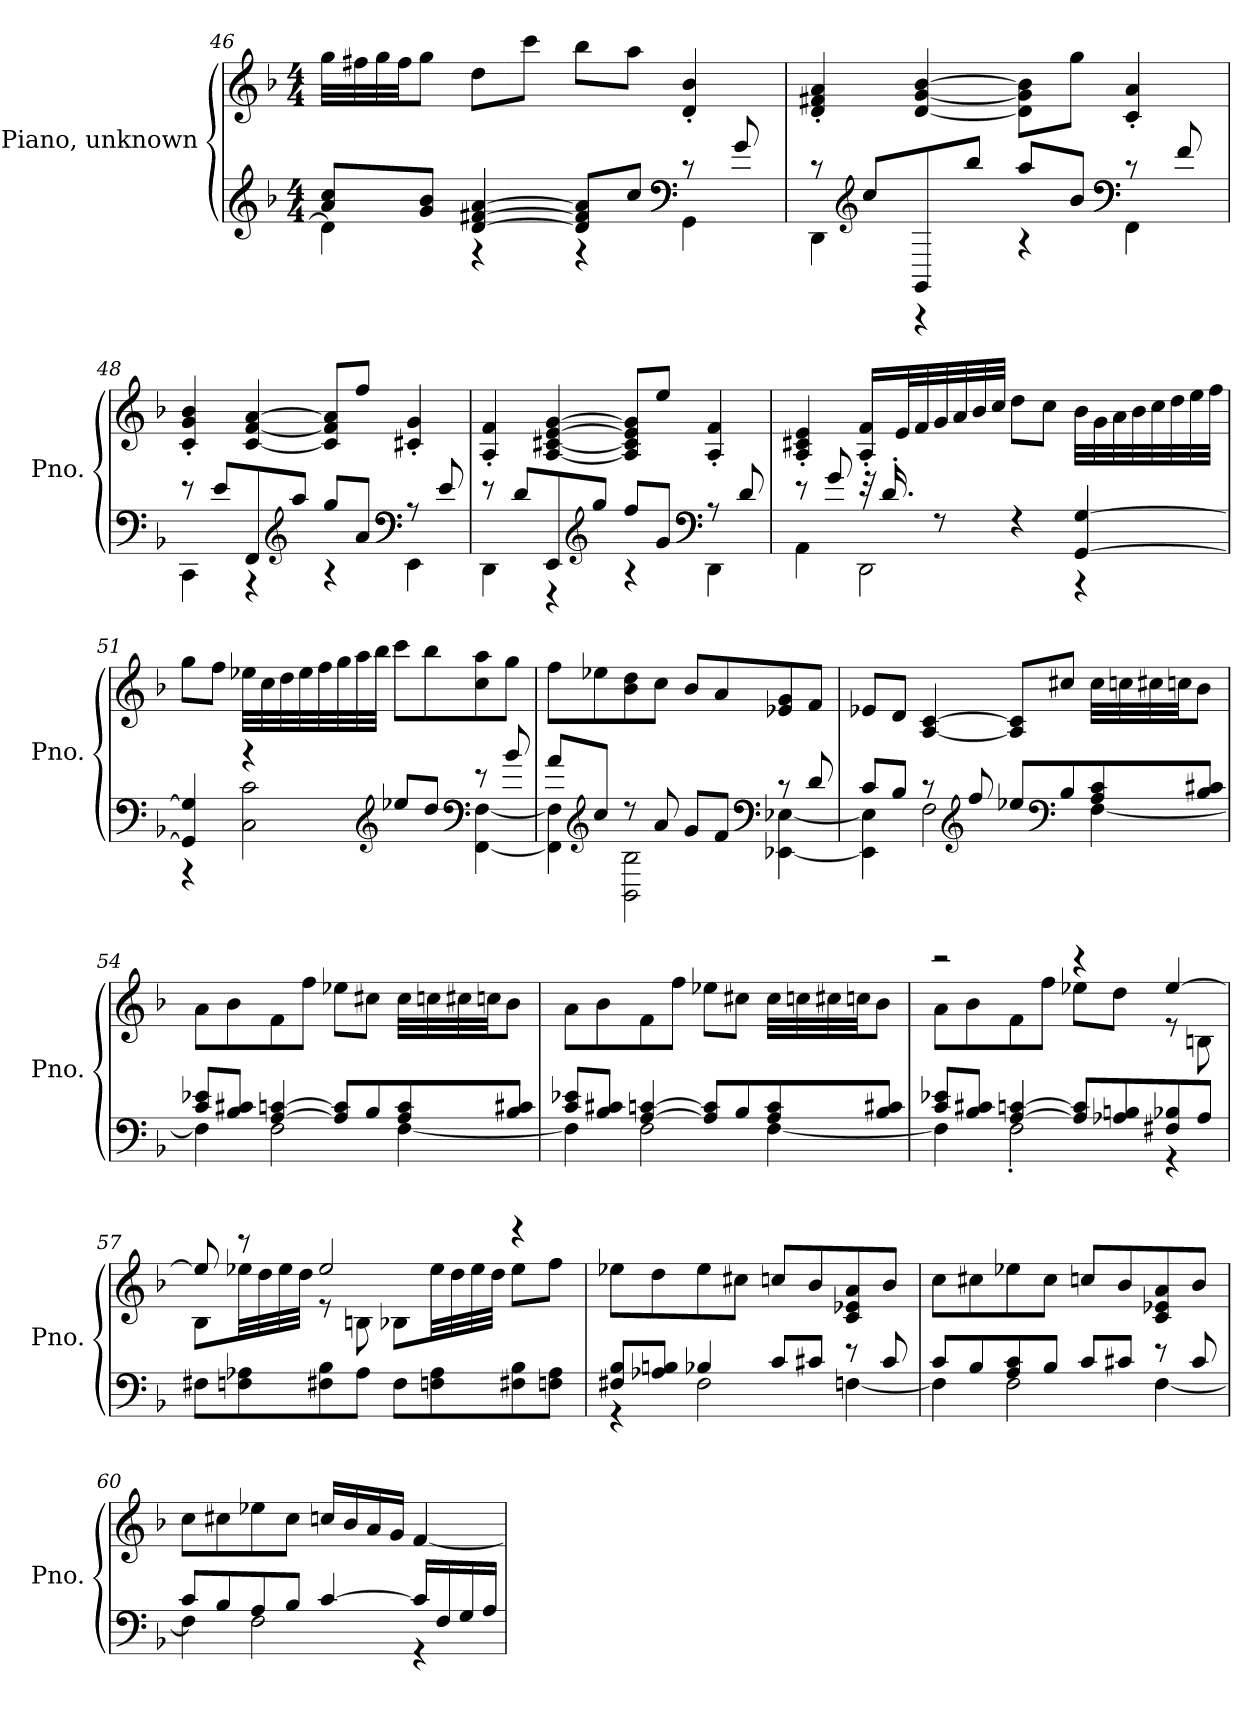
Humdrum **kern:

**kern	**kern
*part1	*part1
*staff2	*staff1
*I"Piano, unknown	*
*I'Pno.	*
*clefG2	*clefG2
*k[b-]	*k[b-]
*M4/4	*M4/4
=46	=46
*^	*
8a/ 8cc/L	4d\]	32gg\LLL
.	.	32ff#X\
.	.	32gg\
.	.	32ff#\JJ
8g/ 8b-/J	.	8gg\J
[4d/ [4f#X/ [4a/	4r	8dd\L
.	.	8ccc\J
8d/] 8f#/] 8a/]L	4r	8bb-\L
8cc/J	.	8aa\J
*clefF4	*	*
8r	4GG\	4d/' 4b-/'
8g/	.	.
=47	=47	=47
8r	4DD\	4d/' 4f#X/' 4a/'
*clefG2	*	*
8cc/L	.	.
8GG/	4r	[4d/ [4g/ [4b-/
8bb-/J	.	.
8aa/L	4r	8d\] 8g\] 8b-\]L
8b-/J	.	8gg\J
*clefF4	*	*
8r	4FF\	4c/' 4a/'
8f/	.	.
!!LO:LB:g=z
=48	=48	=48
8r	4CC\	4c/' 4g/' 4b-/'
8e/L	.	.
8FF/	4r	[4c/ [4f/ [4a/
*clefG2	*	*
8aa/J	.	.
8gg/L	4r	8c/] 8f/] 8a/]L
8a/J	.	8ff/J
*clefF4	*	*
8r	4EE\	4c#X/' 4g/'
8e/	.	.
=49	=49	=49
8r	4DD\	4A/' 4f/'
8d/L	.	.
8EE/	4r	[4A/ [4c#X/ [4e/ [4g/
*clefG2	*	*
8gg/J	.	.
8ff/L	4r	8A/] 8c#/] 8e/] 8g/]L
8g/J	.	8ee/J
*clefF4	*	*
8r	4DD\	4A/' 4f/'
8d/	.	.
=50	=50	=50
8r	4AA\	4A/' 4c#X/' 4e/'
8g/	.	.
32r	2DD\	16A/' 16f/'LL
16.d'/	.	.
.	.	32e/L
.	.	32f/
8r	.	32g/
.	.	32a/
.	.	32b-/
.	.	32cc/JJJ
4r	.	8dd\L
.	.	8cc\J
[4GG/ [4G/	4r	32b-\LLL
.	.	32g\
.	.	32a\
.	.	32b-\
.	.	32cc\
.	.	32dd\
.	.	32ee\
.	.	32ff\JJJ
!!LO:LB:g=z
=51	=51	=51
4GG/] 4G/]	4r	8gg\L
.	.	8ff\J
4r	2C\ 2c\	32ee-X\LLL
.	.	32cc\
.	.	32dd\
.	.	32ee-\
.	.	32ff\
.	.	32gg\
.	.	32aa\
.	.	32bb-\JJJ
*clefG2	*	*
8ee-X/L	.	8ccc\L
8dd/J	.	8bb-\
*clefF4	*	*
8r	[4FF\ [4F\	8cc\ 8aa\
8b-/	.	8gg\J
=52	=52	=52
8a/L	4FF\] 4F\]	8ff\L
*clefG2	*	*
8cc/J	.	8ee-X\
8r	2BB-\ 2B-\	8b-\ 8dd\
8a/	.	8cc\J
8g/L	.	8b-/L
8f/J	.	8a/
*clefF4	*	*
8r	[4EE-X\ [4E-X\	8e-X/ 8g/
8d/	.	8f/J
!!LO:LB:g=z
=53	=53	=53
8c/L	4EE-\] 4E-\]	8e-X/L
8B-/J	.	8d/J
8r	2F\	[4A/ [4c/
*clefG2	*	*
8ff/	.	.
8ee-X/L	.	8A/] 8c/]L
*clefF4	*	*
8B-/	.	8cc#X/J
8A/ 8c/	[4F\	32cc#\LLL
.	.	32ccn\
.	.	32cc#X\
.	.	32ccn\JJ
8B-/ 8c#X/J	.	8b-\J
=54	=54	=54
8c/ 8e-X/L	4F\]	8a\L
8B-/ 8c#X/J	.	8b-\
[4A/ [4cn/	2F\	8f\
.	.	8ff\J
8A/] 8c/]L	.	8ee-X\L
8B-/	.	8cc#X\J
8A/ 8c/	[4F\	32cc#\LLL
.	.	32ccn\
.	.	32cc#X\
.	.	32ccn\JJ
8B-/ 8c#X/J	.	8b-\J
!!LO:LB:g=z
=55	=55	=55
8c/ 8e-X/L	4F\]	8a\L
8B-/ 8c#X/J	.	8b-\
[4A/ [4cn/	2F\	8f\
.	.	8ff\J
8A/] 8c/]L	.	8ee-X\L
8B-/	.	8cc#X\J
8A/ 8c/	[4F\	32cc#\LLL
.	.	32ccn\
.	.	32cc#X\
.	.	32ccn\JJ
8B-/ 8c#X/J	.	8b-\J
=56	=56	=56
*	*	*^
8c/ 8e-X/L	4F\]	2r	8a\L
8B-/ 8c#X/J	.	.	8b-\
[4A/ [4cn/	2F'\	.	8f\
.	.	.	8ff\J
8A/] 8c/]L	.	4r	8ee-X\L
8A-X/ 8Bn/	.	.	8dd\J
8F#X/ 8B-X/	4r	[4ee-/	8r
8A-/J	.	.	8Bn\
*v	*v	*	*
!!LO:LB:g=z	!!
=57	=57	=57
8F#X\L	8ee-/]	8B-\L
8Fn\ 8A-X\	8r	32ee-X\LL
.	.	32dd\
.	.	32ee-\
.	.	32dd\JJJ
8F#X\ 8B-\	2ee-/	8r
8A-\J	.	8Bn\
8F#\L	.	8B-X\L
8Fn\ 8A-\	.	32ee-\LL
.	.	32dd\
.	.	32ee-\
.	.	32dd\JJJ
8F#X\ 8B-\	4r	8ee-\L
8Fn\ 8A-\J	.	8ff\J
*	*v	*v
=58	=58
*^	*
8F#X/ 8B-/L	4r	8ee-X\L
8A-X/ 8Bn/J	.	8dd\
4B-X/	2F#\	8ee-\
.	.	8cc#X\J
8c/L	.	8ccn/L
8c#X/J	.	8b-/
8r	[4Fn\	8c/ 8e-X/ 8a/
8c#/	.	8b-/J
!!LO:PB:g=z
=59	=59	=59
8c/L	4F\]	8cc\L
8B-/	.	8cc#X\
8A/ 8c/	2F\	8ee-X\
8B-/J	.	8cc#\J
8c/L	.	8ccn/L
8c#X/J	.	8b-/
8r	[4F\	8c/ 8e-X/ 8a/
8c#/	.	8b-/J
=60	=60	=60
8c/L	4F\]	8cc\L
8B-/	.	8cc#X\
8A/	2F\	8ee-X\
8B-/J	.	8cc#\J
[4c/	.	16ccn/LL
.	.	16b-/
.	.	16a/
.	.	16g/JJ
16c/LL]	4r	[4f/
16F/	.	.
16G/	.	.
16A/JJ	.	.
*v	*v	*
=	=
*-	*-
